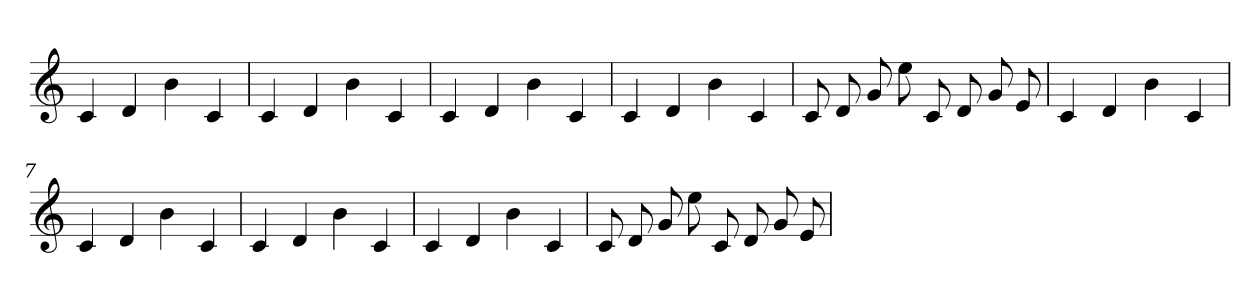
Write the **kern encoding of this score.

**kern
*part1
*staff1
*clefG2
=1
4c
4d
4b
4c
=2
4c
4d
4b
4c
=3
4c
4d
4b
4c
=4
4c
4d
4b
4c
=5
*MM72
8c
8d
8g
8ee
8c
8d
8g
8e
!!LO:LB:g=z
=6
4c
4d
4b
4c
=7
4c
4d
4b
4c
=8
4c
4d
4b
4c
=9
4c
4d
4b
4c
=10
*MM72
8c
8d
8g
8ee
8c
8d
8g
8e
=
*-
